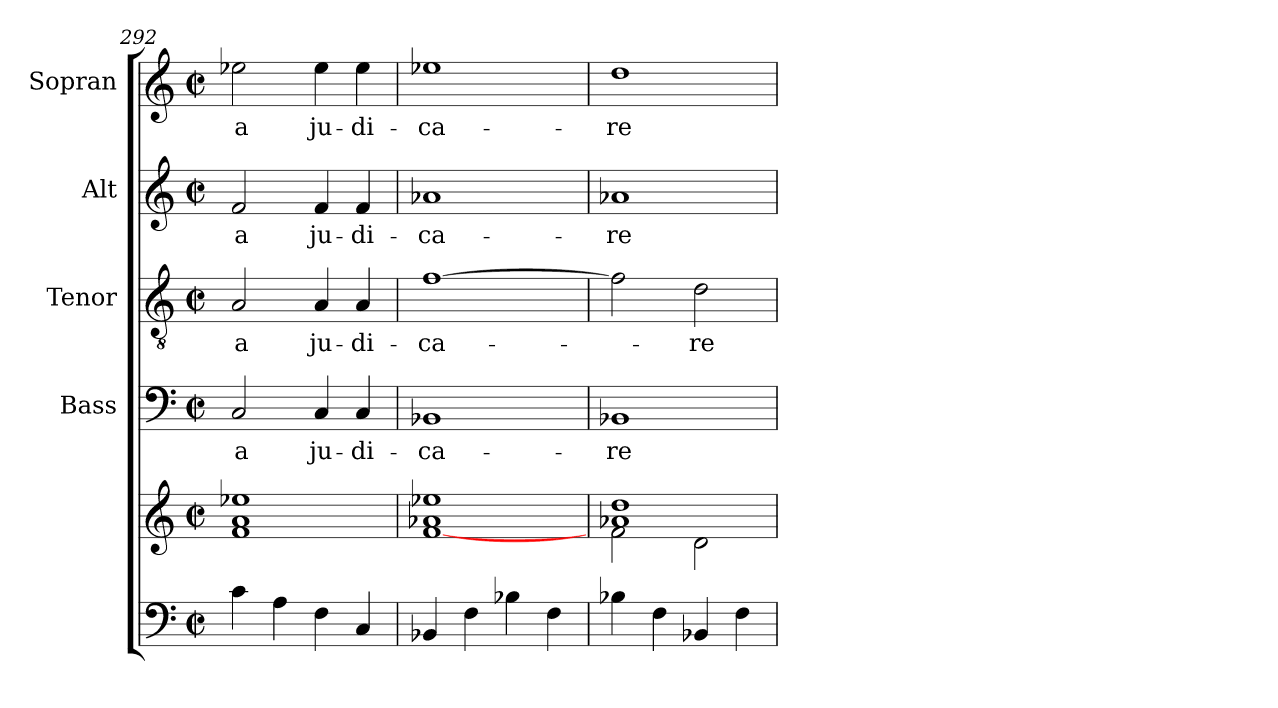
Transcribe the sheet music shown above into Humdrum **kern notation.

**kern	**kern	**kern	**text	**kern	**text	**kern	**text	**kern	**text
*part5	*part5	*part4	*part4	*part3	*part3	*part2	*part2	*part1	*part1
*staff6	*staff5	*staff4	*staff4	*staff3	*staff3	*staff2	*staff2	*staff1	*staff1
*	*	*I"Bass	*	*I"Tenor	*	*I"Alt	*	*I"Sopran	*
*	*	*I'B.	*	*I'T.	*	*I'A.	*	*I'S.	*
*clefF4	*clefG2	*clefF4	*	*clefGv2	*	*clefG2	*	*clefG2	*
*k[]	*k[]	*k[]	*	*k[]	*	*k[]	*	*k[]	*
*C:	*C:	*C:	*	*C:	*	*C:	*	*C:	*
*M2/2	*M2/2	*M2/2	*	*M2/2	*	*M2/2	*	*M2/2	*
*met(c|)	*met(c|)	*met(c|)	*	*met(c|)	*	*met(c|)	*	*met(c|)	*
=292	=292	=292	=292	=292	=292	=292	=292	=292	=292
!	!	!	!LO:LY:b	!	!LO:LY:b	!	!LO:LY:b	!	!LO:LY:b
4c\	1f 1a 1ee-X	2C/	-a	2A/	-a	2f/	-a	2ee-X\	-a
4A\	.	.	.	.	.	.	.	.	.
!	!	!	!LO:LY:b	!	!LO:LY:b	!	!LO:LY:b	!	!LO:LY:b
4F\	.	4C/	ju-	4A/	ju-	4f/	ju-	4ee-\	ju-
!	!	!	!LO:LY:b	!	!LO:LY:b	!	!LO:LY:b	!	!LO:LY:b
4C/	.	4C/	-di-	4A/	-di-	4f/	-di-	4ee-\	-di-
!!LO:LB:g=z
=293	=293	=293	=293	=293	=293	=293	=293	=293	=293
!	!	!	!LO:LY:b	!	!LO:LY:b	!	!LO:LY:b	!	!LO:LY:b
4BB-X/	[<1f 1a-X 1ee-X	1BB-X	-ca-	[1f	-ca-	1a-X	-ca-	1ee-X	-ca-
4F\	.	.	.	.	.	.	.	.	.
4B-X\	.	.	.	.	.	.	.	.	.
4F\	.	.	.	.	.	.	.	.	.
=294	=294	=294	=294	=294	=294	=294	=294	=294	=294
*	*^	*	*	*	*	*	*	*	*
!	!	!	!	!LO:LY:b	!	!	!	!LO:LY:b	!	!LO:LY:b
4B-X\	1a-X 1dd	2f\	1BB-X	-re	2f\]	.	1a-X	-re	1dd	-re
4F\	.	.	.	.	.	.	.	.	.	.
!	!	!	!	!	!	!LO:LY:b	!	!	!	!
4BB-X/	.	2d\	.	.	2d\	-re	.	.	.	.
4F\	.	.	.	.	.	.	.	.	.	.
*	*v	*v	*	*	*	*	*	*	*	*
=	=	=	=	=	=	=	=	=	=
*-	*-	*-	*-	*-	*-	*-	*-	*-	*-
